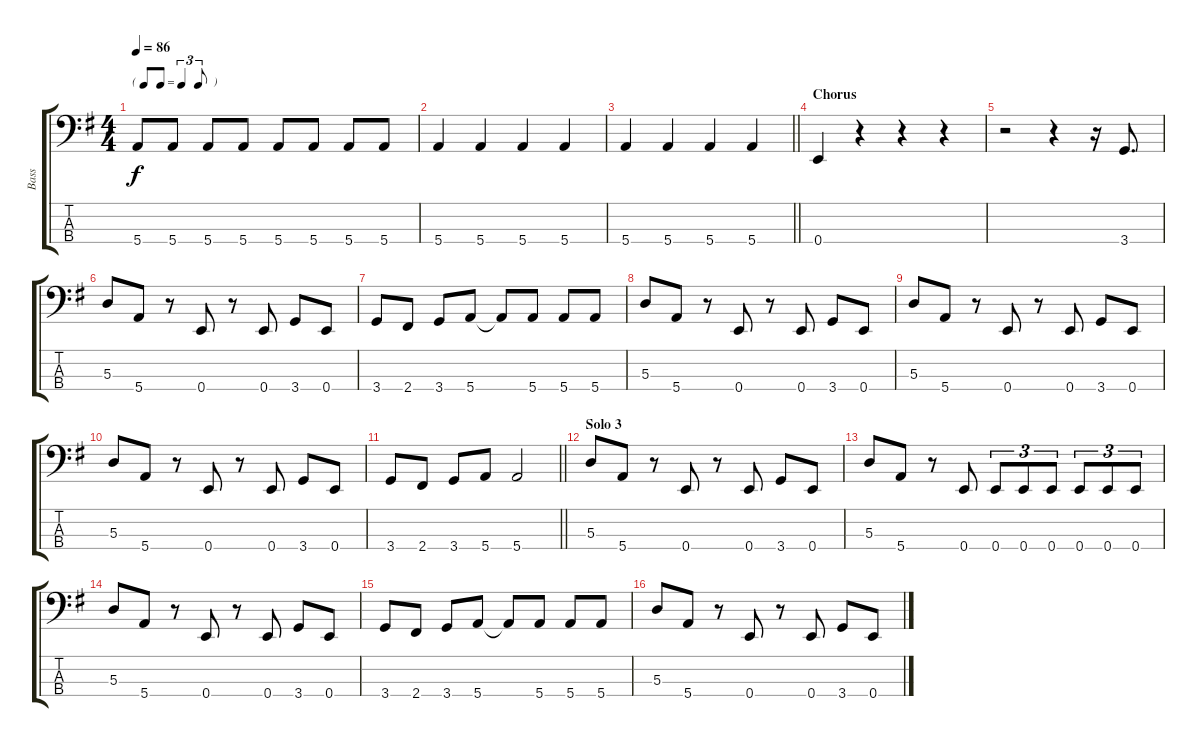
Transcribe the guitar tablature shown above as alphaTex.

\track ("Bass" "Bass") {instrument electricbasspick}
\staff {score tabs}
\tuning (G2 D2 A1 E1) {hide}
\ts (4 4)
\tf triplet8th
\tempo 86
\clef f4
\ks g
5.4.8{dy f} 5.4.8 5.4.8 5.4.8 5.4.8 5.4.8 5.4.8 5.4.8 |
5.4.4 5.4.4 5.4.4 5.4.4 |
\barLineRight lightlight
5.4.4 5.4.4 5.4.4 5.4.4 |
\section ("" "Chorus")
0.4.4 r.4 r.4 r.4 |
r.2 r.4 r.16 3.4.8{d} |
5.3.8 5.4.8 r.8 0.4.8 r.8 0.4.8 3.4.8 0.4.8 |
3.4.8 2.4.8 3.4.8 5.4.8 5.4{t}.8 5.4.8 5.4.8 5.4.8 |
5.3.8 5.4.8 r.8 0.4.8 r.8 0.4.8 3.4.8 0.4.8 |
5.3.8 5.4.8 r.8 0.4.8 r.8 0.4.8 3.4.8 0.4.8 |
5.3.8 5.4.8 r.8 0.4.8 r.8 0.4.8 3.4.8 0.4.8 |
\barLineRight lightlight
3.4.8 2.4.8 3.4.8 5.4.8 5.4.2 |
\section ("" "Solo 3")
5.3.8 5.4.8 r.8 0.4.8 r.8 0.4.8 3.4.8 0.4.8 |
5.3.8 5.4.8 r.8 0.4.8 0.4.8{tu (3 2)} 0.4.8{tu (3 2)} 0.4.8{tu (3 2)} 0.4.8{tu (3 2)} 0.4.8{tu (3 2)} 0.4.8{tu (3 2)} |
5.3.8 5.4.8 r.8 0.4.8 r.8 0.4.8 3.4.8 0.4.8 |
3.4.8 2.4.8 3.4.8 5.4.8 5.4{t}.8 5.4.8 5.4.8 5.4.8 |
5.3.8 5.4.8 r.8 0.4.8 r.8 0.4.8 3.4.8 0.4.8
